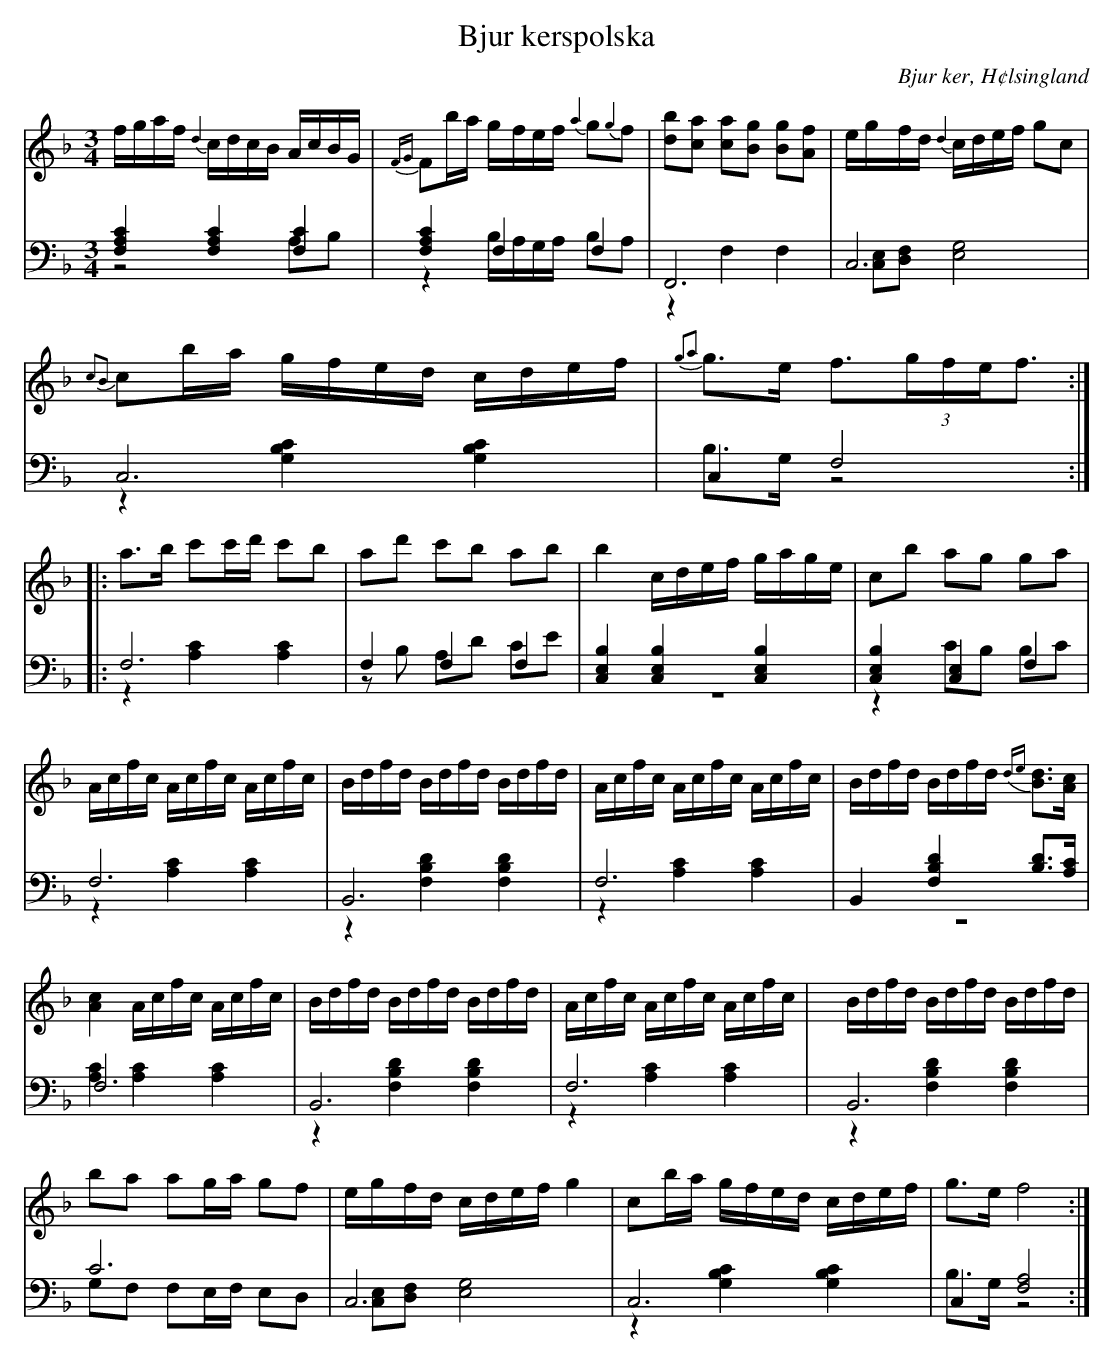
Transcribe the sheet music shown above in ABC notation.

X:1
T: Bjur kerspolska
O: Bjur ker, H¢lsingland
M: 3/4
L: 1/16
K: F
V:1
V:2
V:3 merge
V:1
fgaf {d2}cdcB AcBG|{FG}F2ba gfef {a2}g2{g2}f2|[d2b2][c2a2] [c2a2][B2g2] [B2g2][A2f2] |egfd {d2}cdef g2c2|
{c2B2}c2ba gfed cdef|{g2a2}g2>e2 f3(3gfef3:|
|:a2>b2 c'2c'd' c'2b2|a2d'2 c'2b2 a2b2|b4 cdef gage|c2b2 a2g2 g2a2|
Acfc Acfc Acfc|Bdfd Bdfd Bdfd|Acfc Acfc Acfc|Bdfd Bdfd {de}[B2d2]>[A2c2]|
[A4c4] Acfc Acfc|Bdfd Bdfd Bdfd|Acfc Acfc Acfc|Bdfd Bdfd Bdfd|
b2a2 a2ga g2f2|egfd cdef g4|c2ba gfed cdef|g2>e2 f8:|
V:2 clef=bass
[F,4A,4C4] [F,4A,4C4] [F,4C4]|[F,4A,4C4] F,4 F,4|F,,12|C,12|
C,12|C,4 F,8:|
|:F,12|F,4 F,4 F,4|[C,4E,4B,4] [C,4E,4B,4] [C,4E,4B,4]|[C,4E,4B,4] [C,4E,4] F,4|
F,12|B,,12|F,12|B,,4 [F,4B,4D4] [B,2D2]>[A,2C2]|
F,12|B,,12|F,12|B,,12|
C12|C,12|C,12|C,4 [F,8A,8]:|
V:3 clef=bass
z8 A,2B,2|z4 B,A,G,A, B,2A,2|z4 F,4 F,4|[C,2E,2][D,2F,2] [E,8G,8]|
z4 [G,4B,4C4] [G,4B,4C4]|B,2>G,2 z8:|
|:z4 [A,4C4] [A,4C4]|z2B,2 A,2D2 C2E2|z12|z4 C2B,2 B,2C2|
z4 [A,4C4] [A,4C4]|z4 [F,4B,4D4] [F,4B,4D4]|z4 [A,4C4] [A,4C4]|z12|
[A,4C4] [A,4C4] [A,4C4]|z4 [F,4B,4D4] [F,4B,4D4]|z4 [A,4C4] [A,4C4]|
|z4 [F,4B,4D4] [F,4B,4D4]|G,2F,2 F,2E,F, E,2D,2|[C,2E,2][D,2F,2] [E,8G,8]|z4 [G,4B,4C4] [G,4B,4C4]|B,2>G,2 z8:|
